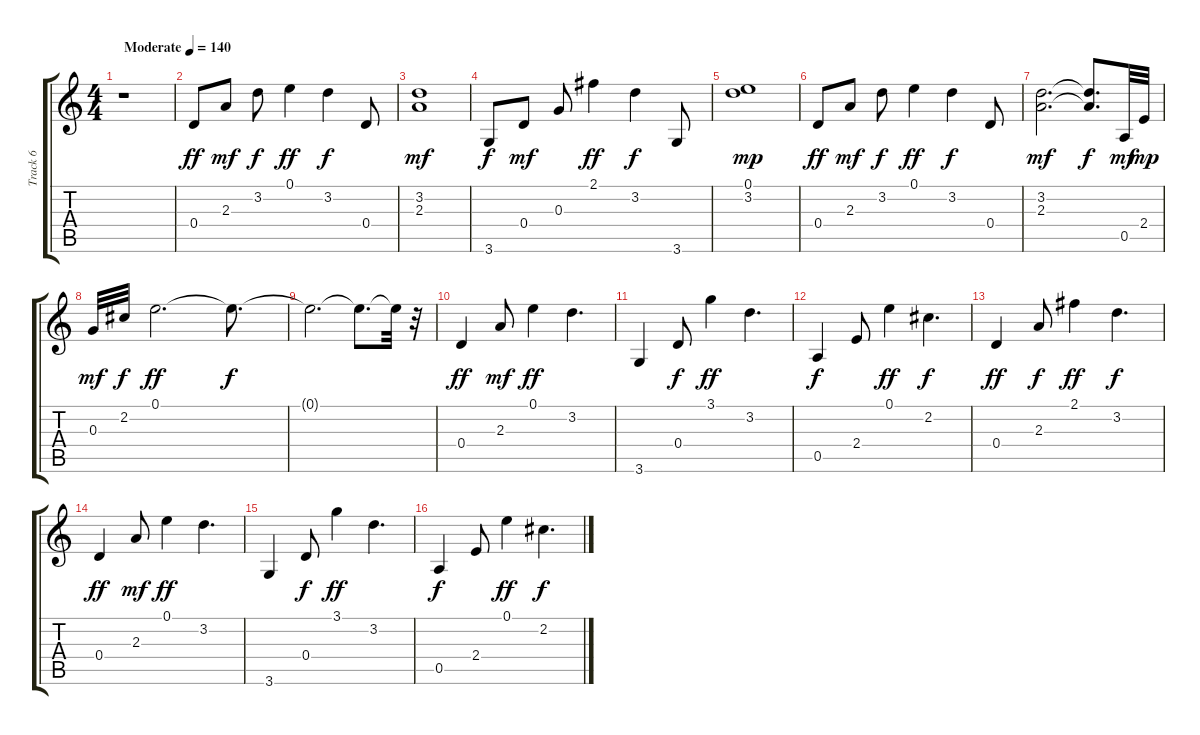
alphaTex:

\track ("Track 6" "Track 6") {instrument acousticguitarnylon}
\staff {score tabs}
\tuning (E4 B3 G3 D3 A2 E2) {hide}
\ts (4 4)
\tempo (140 "Moderate")
\clef g2
\ks c
r.1{dy ff instrument acousticguitarnylon} |
0.4.8 2.3.8{dy mf} 3.2.8{dy f} 0.1.4{dy ff} 3.2.4{dy f} 0.4.8 |
(3.2 2.3).1{dy mf} |
3.6.8{dy f} 0.4.8{dy mf} 0.3.8 2.1.4{dy ff} 3.2.4{dy f} 3.6.8 |
(0.1 3.2).1{dy mp} |
0.4.8{dy ff} 2.3.8{dy mf} 3.2.8{dy f} 0.1.4{dy ff} 3.2.4{dy f} 0.4.8 |
(3.2 2.3).2{d dy mf} (3.2{t} 2.3{t}).8{d dy f} 0.5.32{dy mf} 2.4.32{dy mp} |
0.3.32{dy mf} 2.2.32{dy f} 0.1.2{d dy ff} 0.1{t}.8{d dy f} |
0.1{t}.2{d} 0.1{t}.8{d} 0.1{t}.32 r.32 |
0.4.4{dy ff} 2.3.8{dy mf} 0.1.4{dy ff} 3.2.4{d} |
3.6.4 0.4.8{dy f} 3.1.4{dy ff} 3.2.4{d} |
0.5.4{dy f} 2.4.8 0.1.4{dy ff} 2.2.4{d dy f} |
0.4.4{dy ff} 2.3.8{dy f} 2.1.4{dy ff} 3.2.4{d dy f} |
0.4.4{dy ff} 2.3.8{dy mf} 0.1.4{dy ff} 3.2.4{d} |
3.6.4 0.4.8{dy f} 3.1.4{dy ff} 3.2.4{d} |
0.5.4{dy f} 2.4.8 0.1.4{dy ff} 2.2.4{d dy f}
